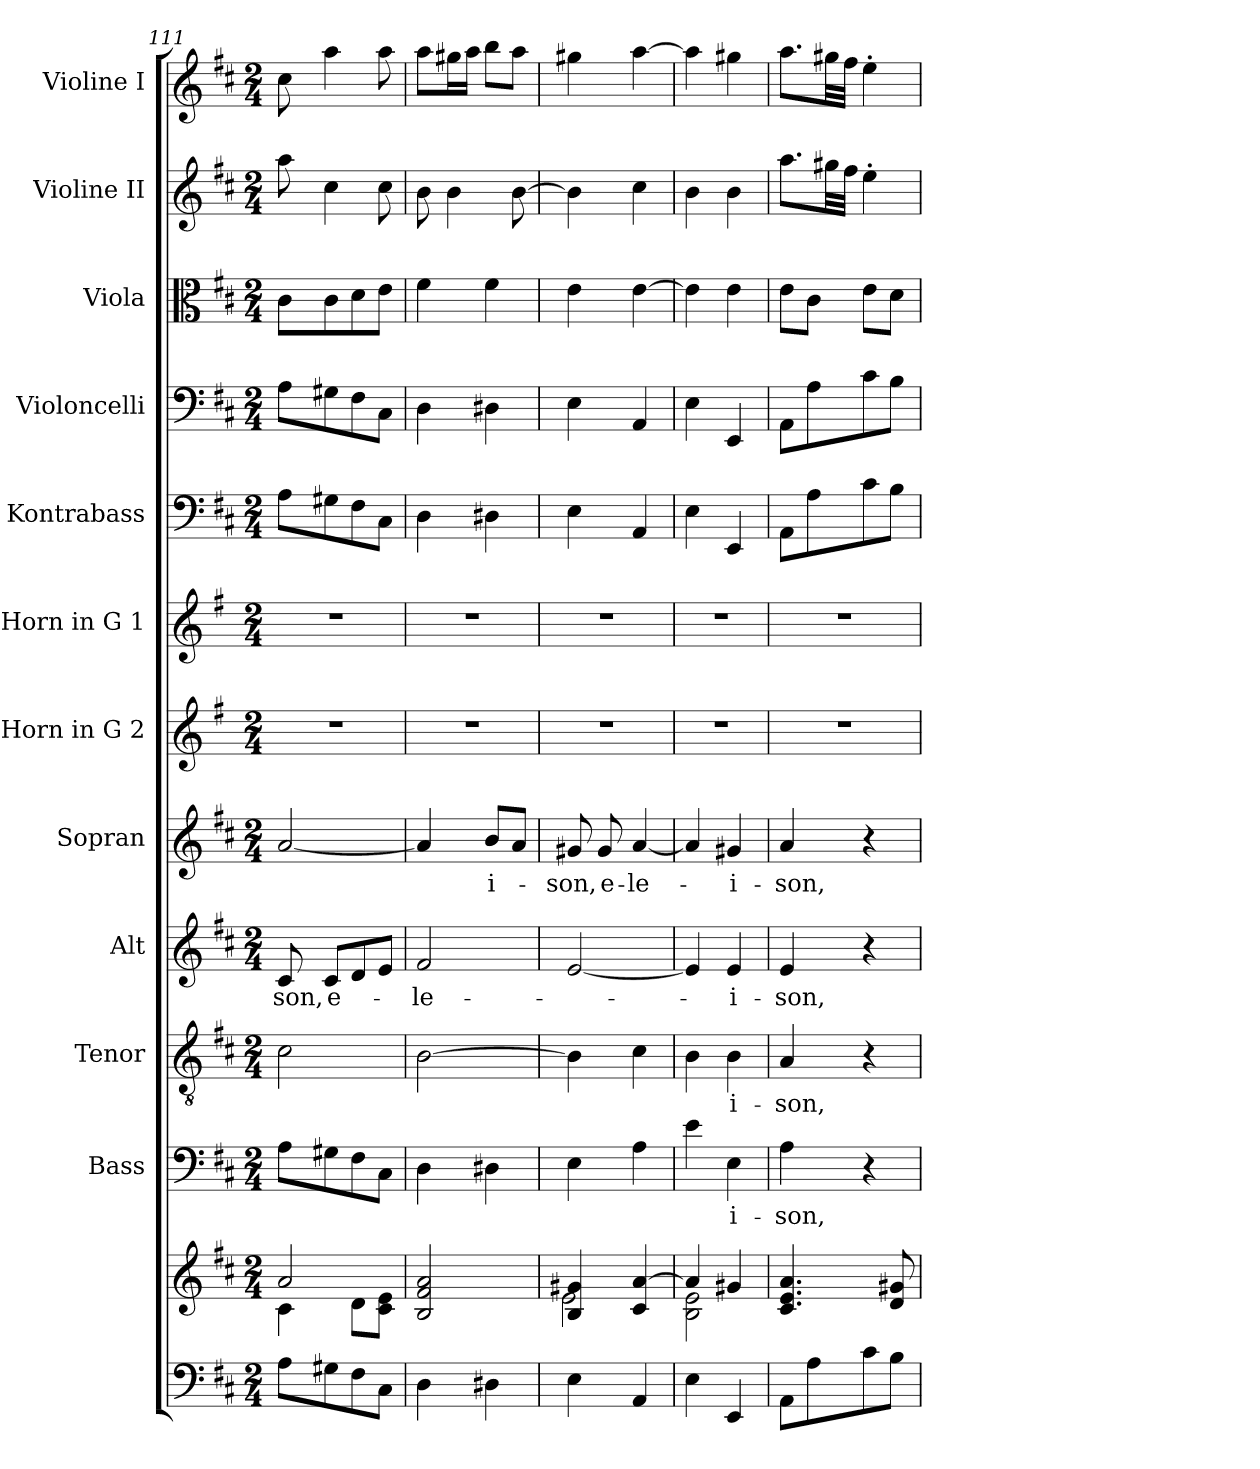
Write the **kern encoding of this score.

**kern	**kern	**kern	**text	**kern	**text	**kern	**text	**kern	**text	**kern	**kern	**kern	**kern	**kern	**kern	**kern
*part12	*part12	*part11	*part11	*part10	*part10	*part9	*part9	*part8	*part8	*part7	*part6	*part5	*part4	*part3	*part2	*part1
*staff13	*staff12	*staff11	*staff11	*staff10	*staff10	*staff9	*staff9	*staff8	*staff8	*staff7	*staff6	*staff5	*staff4	*staff3	*staff2	*staff1
*	*	*I"Bass	*	*I"Tenor	*	*I"Alt	*	*I"Sopran	*	*I"Horn in G 2	*I"Horn in G 1	*I"Kontrabass	*I"Violoncelli	*I"Viola	*I"Violine II	*I"Violine I
*	*	*I'B.	*	*I'T.	*	*I'A.	*	*I'S.	*	*I'Hrn. G 2	*I'Hrn. G 1	*I'Kb.	*I'Vc.	*I'Vla.	*I'Vl. II	*I'Vl. I
!!LO:PB:g=z
*clefF4	*clefG2	*clefF4	*	*clefGv2	*	*clefG2	*	*clefG2	*	*clefG2	*clefG2	*clefF4	*clefF4	*clefC3	*clefG2	*clefG2
*	*	*	*	*	*	*	*	*	*	*ITrd3c5	*ITrd3c5	*ITrd7c12	*	*	*	*
*k[f#c#]	*k[f#c#]	*k[f#c#]	*	*k[f#c#]	*	*k[f#c#]	*	*k[f#c#]	*	*k[f#c#]	*k[f#c#]	*k[f#c#]	*k[f#c#]	*k[f#c#]	*k[f#c#]	*k[f#c#]
*D:	*D:	*D:	*	*D:	*	*D:	*	*D:	*	*D:	*D:	*D:	*D:	*D:	*D:	*D:
*M2/4	*M2/4	*M2/4	*	*M2/4	*	*M2/4	*	*M2/4	*	*M2/4	*M2/4	*M2/4	*M2/4	*M2/4	*M2/4	*M2/4
=111	=111	=111	=111	=111	=111	=111	=111	=111	=111	=111	=111	=111	=111	=111	=111	=111
*	*^	*	*	*	*	*	*	*	*	*	*	*	*	*	*	*
!	!	!	!	!	!	!	!	!LO:LY:b	!	!	!	!	!	!	!	!	!
8A\L	2a/	4c#\	8A\L	.	2c#\	.	8c#/	-son,	[2a/	.	2r	2r	8AA\L	8A\L	8c#\L	8aa\	8cc#\
!	!	!	!	!	!	!	!	!LO:LY:b	!	!	!	!	!	!	!	!	!
8G#X\	.	.	8G#X\	.	.	.	8c#/L	e-	.	.	.	.	8GG#X\	8G#X\	8c#\	4cc#\	4aa\
8F#\	.	8d\L	8F#\	.	.	.	8d/	.	.	.	.	.	8FF#\	8F#\	8d\	.	.
8C#\J	.	8c#\ 8e\J	8C#\J	.	.	.	8e/J	.	.	.	.	.	8CC#\J	8C#\J	8e\J	8cc#\	8aa\
=112	=112	=112	=112	=112	=112	=112	=112	=112	=112	=112	=112	=112	=112	=112	=112	=112	=112
!	!	!	!	!	!	!	!	!LO:LY:b	!	!	!	!	!	!	!	!	!
*	*v	*v	*	*	*	*	*	*	*	*	*	*	*	*	*	*	*
4D\	2B/ 2f#/ 2a/	4D\	.	[2B\	.	2f#/	-le-	4a/]	.	2r	2r	4DD\	4D\	4f#\	8b\	8aa\L
.	.	.	.	.	.	.	.	.	.	.	.	.	.	.	4b\	16gg#X\L
.	.	.	.	.	.	.	.	.	.	.	.	.	.	.	.	16aa\JJ
!	!	!	!	!	!	!	!	!	!LO:LY:b	!	!	!	!	!	!	!
4D#X\	.	4D#X\	.	.	.	.	.	8b/L	-i-	.	.	4DD#X\	4D#X\	4f#\	.	8bb\L
.	.	.	.	.	.	.	.	8a/J	.	.	.	.	.	.	[8b\	8aa\J
=113	=113	=113	=113	=113	=113	=113	=113	=113	=113	=113	=113	=113	=113	=113	=113	=113
*	*^	*	*	*	*	*	*	*	*	*	*	*	*	*	*	*
!	!	!	!	!	!	!	!	!	!	!LO:LY:b	!	!	!	!	!	!	!
4E\	4B/ 4g#X/	2e\	4E\	.	4B\]	.	[2e/	.	8g#X/	-son,	2r	2r	4EE\	4E\	4e\	4b\]	4gg#X\
!	!	!	!	!	!	!	!	!	!	!LO:LY:b	!	!	!	!	!	!	!
.	.	.	.	.	.	.	.	.	8g#/	e-	.	.	.	.	.	.	.
!	!	!	!	!	!	!	!	!	!	!LO:LY:b	!	!	!	!	!	!	!
4AA/	4c#/ [>4a/	.	4A\	.	4c#\	.	.	.	[4a/	-le-	.	.	4AAA/	4AA/	[4e\	4cc#\	[4aa\
=114	=114	=114	=114	=114	=114	=114	=114	=114	=114	=114	=114	=114	=114	=114	=114	=114	=114
4E\	4a/]	2B\ 2e\	4e\	.	4B\	.	4e/]	.	4a/]	.	2r	2r	4EE\	4E\	4e\]	4b\	4aa\]
!	!	!	!	!LO:LY:b	!	!LO:LY:b	!	!LO:LY:b	!	!LO:LY:b	!	!	!	!	!	!	!
4EE/	4g#X/	.	4E\	-i-	4B\	-i-	4e/	-i-	4g#X/	-i-	.	.	4EEE/	4EE/	4e\	4b\	4gg#X\
*	*v	*v	*	*	*	*	*	*	*	*	*	*	*	*	*	*	*
=115	=115	=115	=115	=115	=115	=115	=115	=115	=115	=115	=115	=115	=115	=115	=115	=115
!	!	!	!LO:LY:b	!	!LO:LY:b	!	!LO:LY:b	!	!LO:LY:b	!	!	!	!	!	!	!
8AA\L	4.c#/ 4.e/ 4.a/	4A\	-son,	4A/	-son,	4e/	-son,	4a/	-son,	2r	2r	8AAA\L	8AA\L	8e\L	8.aa\L	8.aa\L
8A\	.	.	.	.	.	.	.	.	.	.	.	8AA\	8A\	8c#\J	.	.
.	.	.	.	.	.	.	.	.	.	.	.	.	.	.	32gg#X\LL	32gg#X\LL
.	.	.	.	.	.	.	.	.	.	.	.	.	.	.	32ff#\JJJ	32ff#\JJJ
8c#\	.	4r	.	4r	.	4r	.	4r	.	.	.	8C#\	8c#\	8e\L	4ee'>\	4ee'>\
8B\J	8d/ 8g#X/	.	.	.	.	.	.	.	.	.	.	8BB\J	8B\J	8d\J	.	.
=	=	=	=	=	=	=	=	=	=	=	=	=	=	=	=	=
*-	*-	*-	*-	*-	*-	*-	*-	*-	*-	*-	*-	*-	*-	*-	*-	*-
